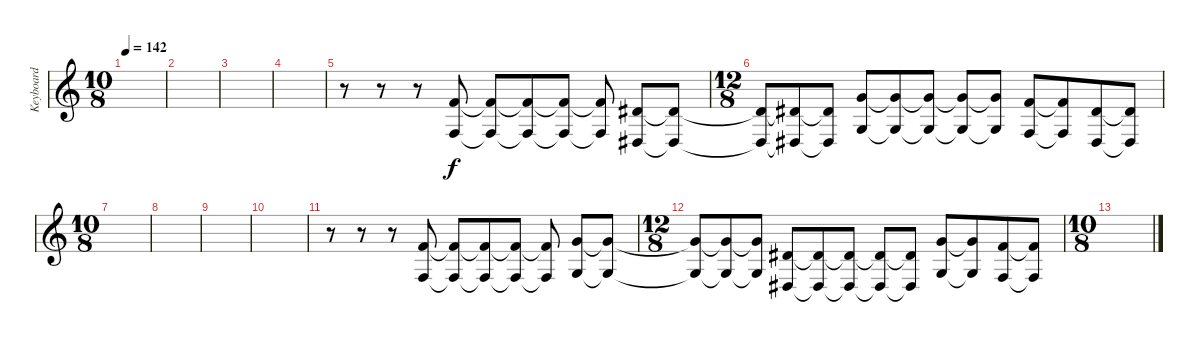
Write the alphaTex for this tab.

\track ("Keyboard" "Keyboard") {instrument drawbarorgan}
\staff {score}
\tuning (B3 Ab3 E3 B2 Gb2 B1) {hide}
\ts (10 8)
\tempo 142
\clef g2
\ks c
|
|
|
|
r.8 r.8 r.8 (6.1 6.4).8 (6.1{t} 6.4{t}).8 (6.1{t} 6.4{t}).8 (6.1{t} 6.4{t}).8 (6.1{t} 6.4{t}).8{beam split} (4.1 4.4).8{beam merge} (4.1{t} 4.4{t}).8 |
\ts (12 8)
(4.1{t} 4.4{t}).8 (4.1{t} 4.4{t}).8 (4.1{t} 4.4{t}).8 (8.1 8.4).8 (8.1{t} 8.4{t}).8 (8.1{t} 8.4{t}).8 (8.1{t} 8.4{t}).8 (8.1{t} 8.4{t}).8{beam split} (6.1 6.4).8{beam merge} (6.1{t} 6.4{t}).8 (4.1 4.4).8 (4.1{t} 4.4{t}).8 |
\ts (10 8)
|
|
|
|
r.8 r.8 r.8 (6.1 6.4).8 (6.1{t} 6.4{t}).8 (6.1{t} 6.4{t}).8 (6.1{t} 6.4{t}).8 (6.1{t} 6.4{t}).8{beam split} (8.1 8.4).8{beam merge} (8.1{t} 8.4{t}).8 |
\ts (12 8)
(8.1{t} 8.4{t}).8 (8.1{t} 8.4{t}).8 (8.1{t} 8.4{t}).8 (4.1 4.4).8 (4.1{t} 4.4{t}).8 (4.1{t} 4.4{t}).8 (4.1{t} 4.4{t}).8 (4.1{t} 4.4{t}).8{beam split} (8.1 8.4).8{beam merge} (8.1{t} 8.4{t}).8 (6.1 6.4).8 (6.1{t} 6.4{t}).8 |
\ts (10 8)
